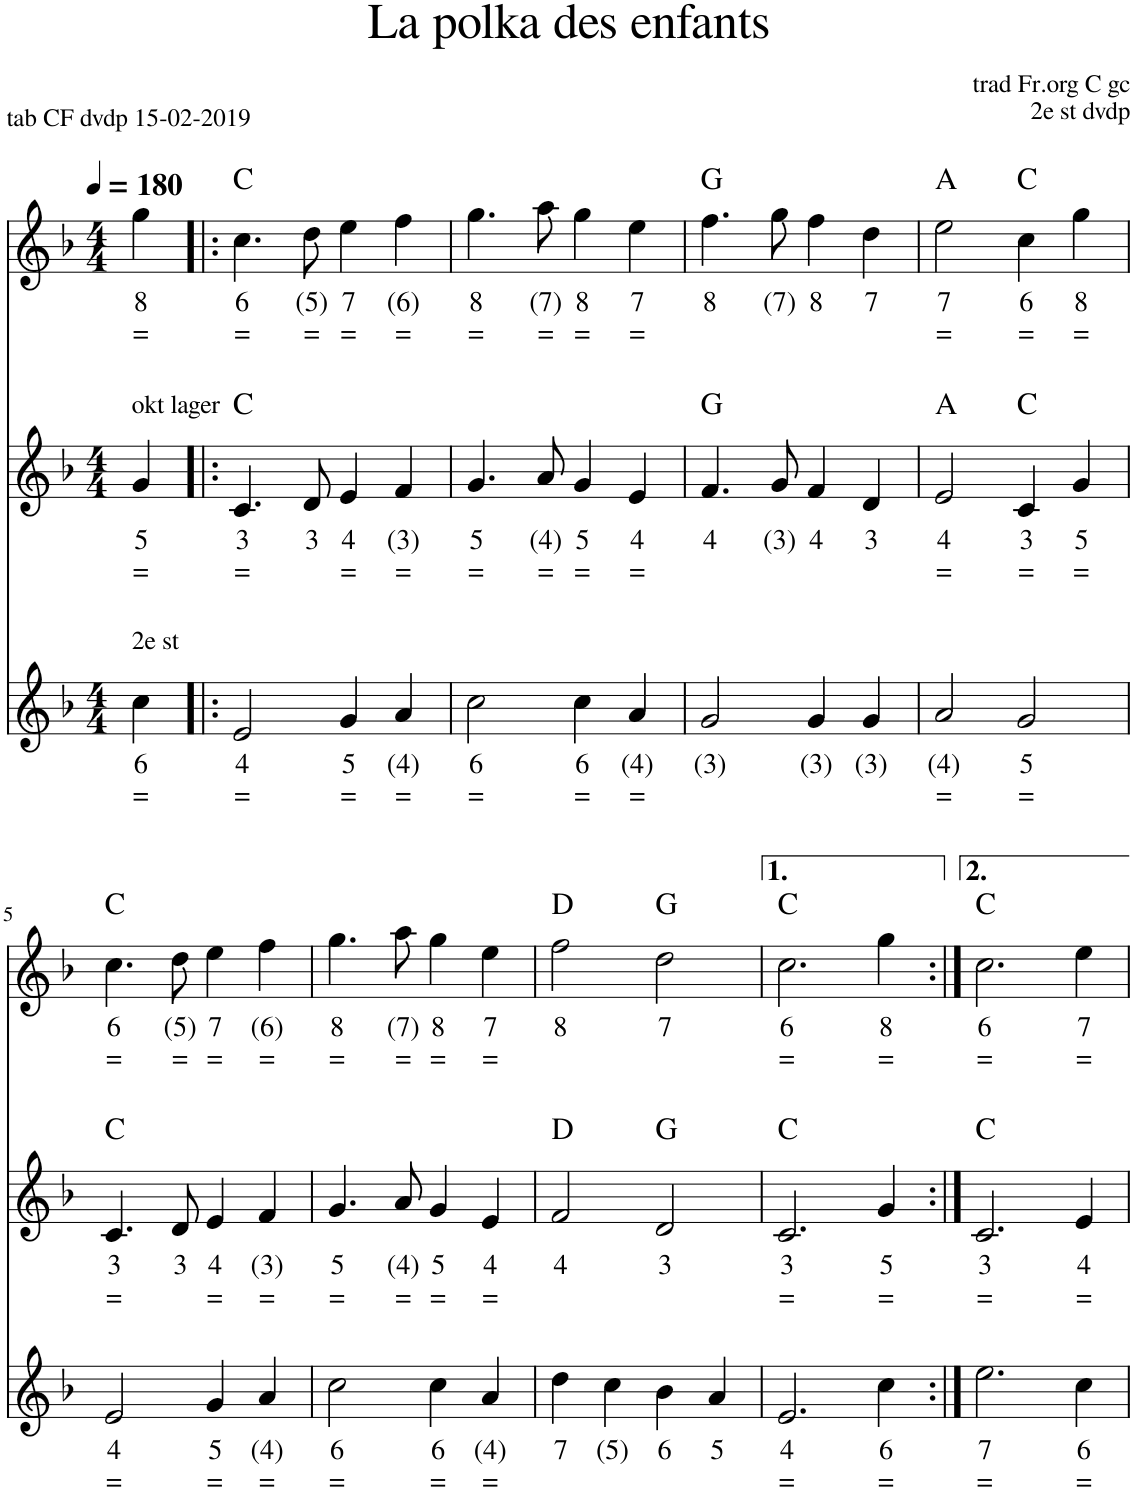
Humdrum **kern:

**kern	**text	**text	**kern	**text	**text	**kern	**text	**text	**harte
*part3	*part3	*part3	*part2	*part2	*part2	*part1	*part1	*part1	*part1
*staff3	*staff3	*staff3	*staff2	*staff2	*staff2	*staff1	*staff1	*staff1	*
*I"Stem	*	*	*I"Stem	*	*	*I"Stem	*	*	*
*clefG2	*	*	*clefG2	*	*	*clefG2	*	*	*
*k[b-]	*	*	*k[b-]	*	*	*k[b-]	*	*	*
*M4/4	*	*	*M4/4	*	*	*M4/4	*	*	*
*MM180	*	*	*MM180	*	*	*MM180	*	*	*
=	=	=	=	=	=	=	=	=	=
!	!	!	!LO:TX:a:t=okt lager	!	!	!	!	!	!
!LO:TX:a:t=2e st	!	!	!	!	!	!	!	!	!
!	!LO:LY:b	!LO:LY:b	!	!LO:LY:b	!LO:LY:b	!	!LO:LY:b	!LO:LY:b	!
4cc\	6	=	4g/	5	=	4gg\	8	=	.
=1!|:	=1!|:	=1!|:	=1!|:	=1!|:	=1!|:	=1!|:	=1!|:	=1!|:	=1!|:
!	!LO:LY:b	!LO:LY:b	!	!LO:LY:b	!LO:LY:b	!	!LO:LY:b	!LO:LY:b	!
2e/	4	=	4.c/	3	=	4.cc\	6	=	C:maj
!	!	!	!	!LO:LY:b	!	!	!LO:LY:b	!LO:LY:b	!
.	.	.	8d/	3	.	8dd\	(5)	=	.
!	!LO:LY:b	!LO:LY:b	!	!LO:LY:b	!LO:LY:b	!	!LO:LY:b	!LO:LY:b	!
4g/	5	=	4e/	4	=	4ee\	7	=	.
!	!LO:LY:b	!LO:LY:b	!	!LO:LY:b	!LO:LY:b	!	!LO:LY:b	!LO:LY:b	!
4a/	(4)	=	4f/	(3)	=	4ff\	(6)	=	.
=2	=2	=2	=2	=2	=2	=2	=2	=2	=2
!	!LO:LY:b	!LO:LY:b	!	!LO:LY:b	!LO:LY:b	!	!LO:LY:b	!LO:LY:b	!
2cc\	6	=	4.g/	5	=	4.gg\	8	=	.
!	!	!	!	!LO:LY:b	!LO:LY:b	!	!LO:LY:b	!LO:LY:b	!
.	.	.	8a/	(4)	=	8aa\	(7)	=	.
!	!LO:LY:b	!LO:LY:b	!	!LO:LY:b	!LO:LY:b	!	!LO:LY:b	!LO:LY:b	!
4cc\	6	=	4g/	5	=	4gg\	8	=	.
!	!LO:LY:b	!LO:LY:b	!	!LO:LY:b	!LO:LY:b	!	!LO:LY:b	!LO:LY:b	!
4a/	(4)	=	4e/	4	=	4ee\	7	=	.
=3	=3	=3	=3	=3	=3	=3	=3	=3	=3
!	!LO:LY:b	!	!	!LO:LY:b	!	!	!LO:LY:b	!	!
2g/	(3)	.	4.f/	4	.	4.ff\	8	.	G:maj
!	!	!	!	!LO:LY:b	!	!	!LO:LY:b	!	!
.	.	.	8g/	(3)	.	8gg\	(7)	.	.
!	!LO:LY:b	!	!	!LO:LY:b	!	!	!LO:LY:b	!	!
4g/	(3)	.	4f/	4	.	4ff\	8	.	.
!	!LO:LY:b	!	!	!LO:LY:b	!	!	!LO:LY:b	!	!
4g/	(3)	.	4d/	3	.	4dd\	7	.	.
=4	=4	=4	=4	=4	=4	=4	=4	=4	=4
!	!LO:LY:b	!LO:LY:b	!	!LO:LY:b	!LO:LY:b	!	!LO:LY:b	!LO:LY:b	!
2a/	(4)	=	2e/	4	=	2ee\	7	=	A:maj
!	!LO:LY:b	!LO:LY:b	!	!LO:LY:b	!LO:LY:b	!	!LO:LY:b	!LO:LY:b	!
2g/	5	=	4c/	3	=	4cc\	6	=	C:maj
!	!	!	!	!LO:LY:b	!LO:LY:b	!	!LO:LY:b	!LO:LY:b	!
.	.	.	4g/	5	=	4gg\	8	=	.
!!LO:LB:g=z
=5	=5	=5	=5	=5	=5	=5	=5	=5	=5
!	!LO:LY:b	!LO:LY:b	!	!LO:LY:b	!LO:LY:b	!	!LO:LY:b	!LO:LY:b	!
2e/	4	=	4.c/	3	=	4.cc\	6	=	C:maj
!	!	!	!	!LO:LY:b	!	!	!LO:LY:b	!LO:LY:b	!
.	.	.	8d/	3	.	8dd\	(5)	=	.
!	!LO:LY:b	!LO:LY:b	!	!LO:LY:b	!LO:LY:b	!	!LO:LY:b	!LO:LY:b	!
4g/	5	=	4e/	4	=	4ee\	7	=	.
!	!LO:LY:b	!LO:LY:b	!	!LO:LY:b	!LO:LY:b	!	!LO:LY:b	!LO:LY:b	!
4a/	(4)	=	4f/	(3)	=	4ff\	(6)	=	.
=6	=6	=6	=6	=6	=6	=6	=6	=6	=6
!	!LO:LY:b	!LO:LY:b	!	!LO:LY:b	!LO:LY:b	!	!LO:LY:b	!LO:LY:b	!
2cc\	6	=	4.g/	5	=	4.gg\	8	=	.
!	!	!	!	!LO:LY:b	!LO:LY:b	!	!LO:LY:b	!LO:LY:b	!
.	.	.	8a/	(4)	=	8aa\	(7)	=	.
!	!LO:LY:b	!LO:LY:b	!	!LO:LY:b	!LO:LY:b	!	!LO:LY:b	!LO:LY:b	!
4cc\	6	=	4g/	5	=	4gg\	8	=	.
!	!LO:LY:b	!LO:LY:b	!	!LO:LY:b	!LO:LY:b	!	!LO:LY:b	!LO:LY:b	!
4a/	(4)	=	4e/	4	=	4ee\	7	=	.
=7	=7	=7	=7	=7	=7	=7	=7	=7	=7
!	!LO:LY:b	!	!	!LO:LY:b	!	!	!LO:LY:b	!	!
4dd\	7	.	2f/	4	.	2ffn\	8	.	D:maj
!	!LO:LY:b	!	!	!	!	!	!	!	!
4cc\	(5)	.	.	.	.	.	.	.	.
!	!LO:LY:b	!	!	!LO:LY:b	!	!	!LO:LY:b	!	!
4b-\	6	.	2d/	3	.	2dd\	7	.	G:maj
!	!LO:LY:b	!	!	!	!	!	!	!	!
4a/	5	.	.	.	.	.	.	.	.
=8	=8	=8	=8	=8	=8	=8	=8	=8	=8
!	!LO:LY:b	!LO:LY:b	!	!LO:LY:b	!LO:LY:b	!	!LO:LY:b	!LO:LY:b	!
2.e/	4	=	2.c/	3	=	2.cc\	6	=	C:maj
!	!LO:LY:b	!LO:LY:b	!	!LO:LY:b	!LO:LY:b	!	!LO:LY:b	!LO:LY:b	!
4cc\	6	=	4g/	5	=	4gg\	8	=	.
=9:|!	=9:|!	=9:|!	=9:|!	=9:|!	=9:|!	=9:|!	=9:|!	=9:|!	=9:|!
!	!LO:LY:b	!LO:LY:b	!	!LO:LY:b	!LO:LY:b	!	!LO:LY:b	!LO:LY:b	!
2.ee\	7	=	2.c/	3	=	2.cc\	6	=	C:maj
!	!LO:LY:b	!LO:LY:b	!	!LO:LY:b	!LO:LY:b	!	!LO:LY:b	!LO:LY:b	!
4cc\	6	=	4e/	4	=	4ee\	7	=	.
=	=	=	=	=	=	=	=	=	=
*-	*-	*-	*-	*-	*-	*-	*-	*-	*-
